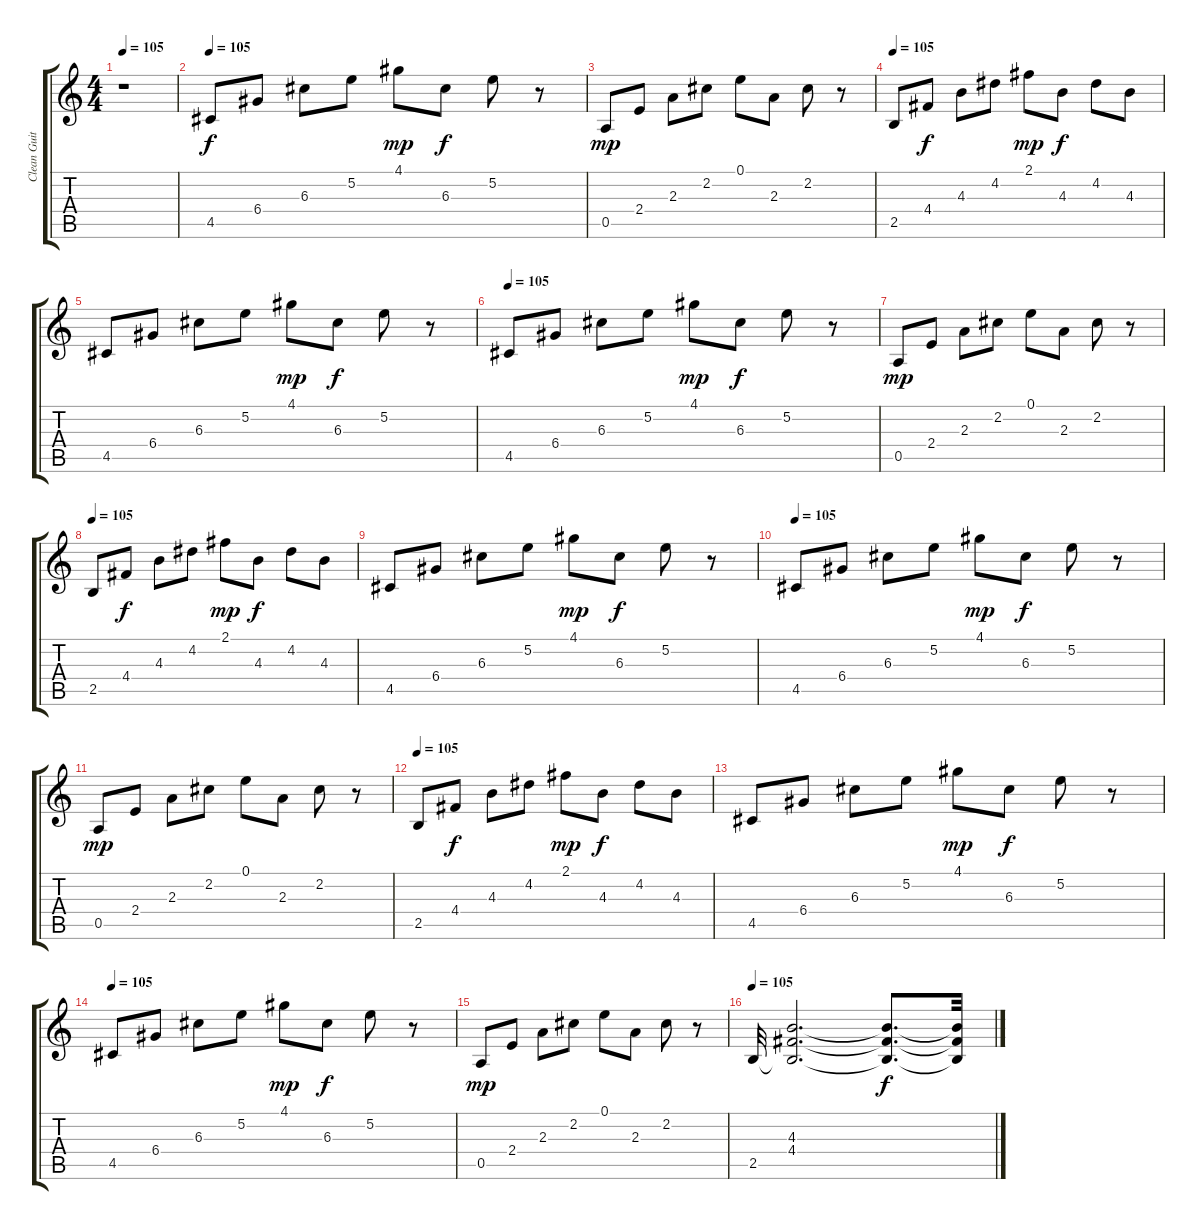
\track ("Clean Guitar" "Clean Guit") {instrument electricguitarclean}
\staff {score tabs}
\tuning (E4 B3 G3 D3 A2 E2) {hide}
\ts (4 4)
\tempo 105
\clef g2
\ks c
r.1{dy f} |
\tempo 105
4.5.8 6.4.8 6.3.8 5.2.8 4.1.8{dy mp} 6.3.8{dy f} 5.2.8 r.8 |
0.5.8{dy mp} 2.4.8 2.3.8 2.2.8 0.1.8 2.3.8 2.2.8 r.8 |
\tempo 105
2.5.8 4.4.8{dy f} 4.3.8 4.2.8 2.1.8{dy mp} 4.3.8{dy f} 4.2.8 4.3.8 |
4.5.8 6.4.8 6.3.8 5.2.8 4.1.8{dy mp} 6.3.8{dy f} 5.2.8 r.8 |
\tempo 105
4.5.8 6.4.8 6.3.8 5.2.8 4.1.8{dy mp} 6.3.8{dy f} 5.2.8 r.8 |
0.5.8{dy mp} 2.4.8 2.3.8 2.2.8 0.1.8 2.3.8 2.2.8 r.8 |
\tempo 105
2.5.8 4.4.8{dy f} 4.3.8 4.2.8 2.1.8{dy mp} 4.3.8{dy f} 4.2.8 4.3.8 |
4.5.8 6.4.8 6.3.8 5.2.8 4.1.8{dy mp} 6.3.8{dy f} 5.2.8 r.8 |
\tempo 105
4.5.8 6.4.8 6.3.8 5.2.8 4.1.8{dy mp} 6.3.8{dy f} 5.2.8 r.8 |
0.5.8{dy mp} 2.4.8 2.3.8 2.2.8 0.1.8 2.3.8 2.2.8 r.8 |
\tempo 105
2.5.8 4.4.8{dy f} 4.3.8 4.2.8 2.1.8{dy mp} 4.3.8{dy f} 4.2.8 4.3.8 |
4.5.8 6.4.8 6.3.8 5.2.8 4.1.8{dy mp} 6.3.8{dy f} 5.2.8 r.8 |
\tempo 105
4.5.8 6.4.8 6.3.8 5.2.8 4.1.8{dy mp} 6.3.8{dy f} 5.2.8 r.8 |
0.5.8{dy mp} 2.4.8 2.3.8 2.2.8 0.1.8 2.3.8 2.2.8 r.8 |
\tempo 105
2.5.32 (4.3 4.4 2.5{t}).2{d} (4.3{t} 4.4{t} 2.5{t}).8{d dy f} (4.3{t} 4.4{t} 2.5{t}).32
